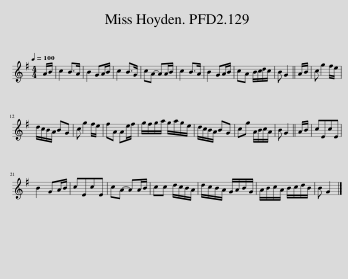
X:1
L:1/8
Q:1/4=100
M:4/4
I:linebreak $
K:G
V:1 treble
V:1
 A/B/ | c2 B>A | B2 GA/B/ | c2 B>G | cA- AA/B/ | %5
 c2 B>A | B2 GA/B/ | cA B/c/d/c/ | B G2 || A/B/ | %10
 c g2 f/e/ |$ d/c/B/A/ BG | c g2 f/e/ | fA Ae/f/ | g/f/g/a/ g/a/g/e/ | %15
 d/c/B/A/ BG | cg A/B/c/A/ | B G2 || A/B/ | cEcE |$ %20
 B2 GA/B/ | cEcE | cA- AA/B/ | cc d/c/B/A/ | d/c/B/A/ G/A/B/G/ | %25
 A/B/c/A/ B/c/d/B/ | B G2 |] %27
